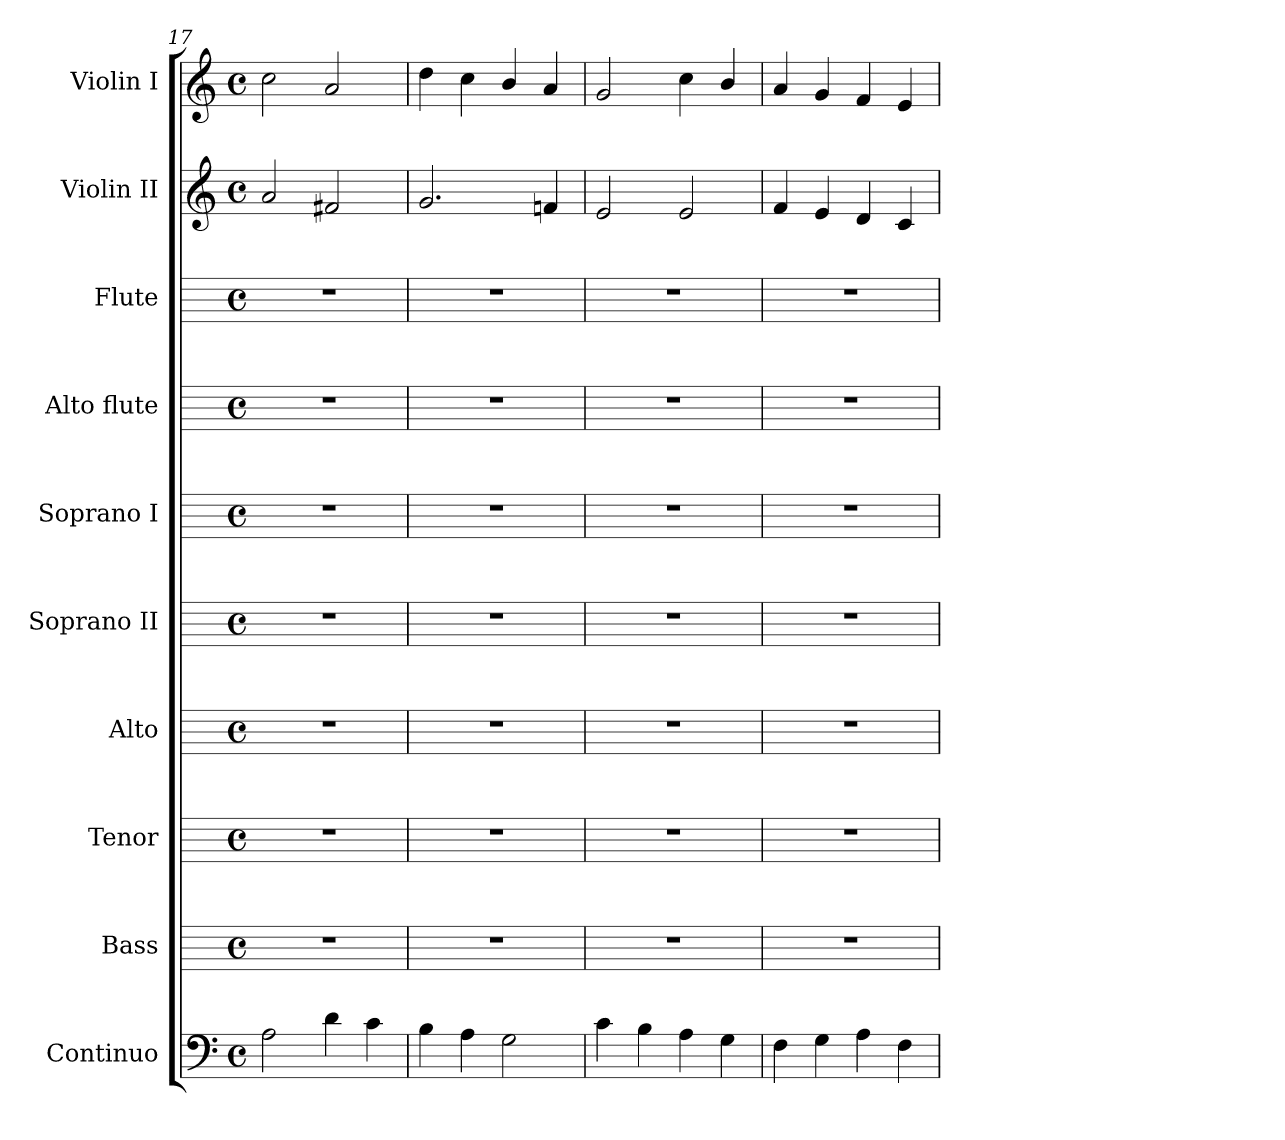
**kern	**kern	**kern	**kern	**kern	**kern	**kern	**kern	**kern	**kern
*part10	*part9	*part8	*part7	*part6	*part5	*part4	*part3	*part2	*part1
*staff10	*staff9	*staff8	*staff7	*staff6	*staff5	*staff4	*staff3	*staff2	*staff1
*I"Continuo	*I"Bass	*I"Tenor	*I"Alto	*I"Soprano II	*I"Soprano I	*I"Alto flute	*I"Flute	*I"Violin II	*I"Violin I
*I'Continuo	*I'Bass	*I'Tenor	*I'Alto	*I'Soprano II	*I'Soprano I	*I'Alto flute	*I'Flute	*I'Violin II	*I'Violin I
*clefF4	*	*	*	*	*	*	*	*clefG2	*clefG2
*k[]	*	*	*	*	*	*	*	*k[]	*k[]
*C:	*	*	*	*	*	*	*	*C:	*C:
*M4/4	*M4/4	*M4/4	*M4/4	*M4/4	*M4/4	*M4/4	*M4/4	*M4/4	*M4/4
*met(c)	*met(c)	*met(c)	*met(c)	*met(c)	*met(c)	*met(c)	*met(c)	*met(c)	*met(c)
=17	=17	=17	=17	=17	=17	=17	=17	=17	=17
2A	1r	1r	1r	1r	1r	1r	1r	2a	2cc
4d	.	.	.	.	.	.	.	2f#X	2a
4c	.	.	.	.	.	.	.	.	.
=18	=18	=18	=18	=18	=18	=18	=18	=18	=18
4B	1r	1r	1r	1r	1r	1r	1r	2.g	4dd
4A	.	.	.	.	.	.	.	.	4cc
2G	.	.	.	.	.	.	.	.	4b/
.	.	.	.	.	.	.	.	4fn	4a
=19	=19	=19	=19	=19	=19	=19	=19	=19	=19
4c	1r	1r	1r	1r	1r	1r	1r	2e	2g
4B	.	.	.	.	.	.	.	.	.
4A	.	.	.	.	.	.	.	2e	4cc
4G	.	.	.	.	.	.	.	.	4b/
=20	=20	=20	=20	=20	=20	=20	=20	=20	=20
4F	1r	1r	1r	1r	1r	1r	1r	4f	4a
4G	.	.	.	.	.	.	.	4e	4g
4A	.	.	.	.	.	.	.	4d	4f
4F	.	.	.	.	.	.	.	4c	4e
=	=	=	=	=	=	=	=	=	=
*-	*-	*-	*-	*-	*-	*-	*-	*-	*-
